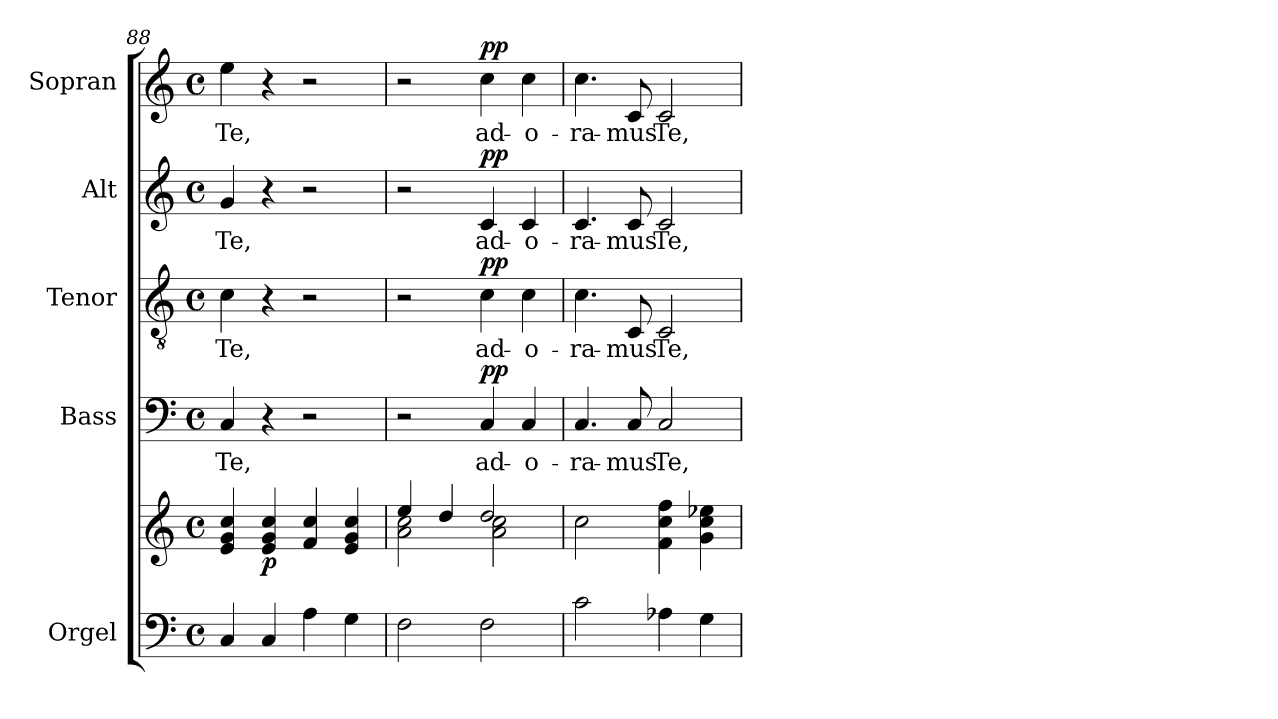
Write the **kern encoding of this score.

**kern	**kern	**dynam	**kern	**text	**dynam	**kern	**text	**dynam	**kern	**text	**dynam	**kern	**text	**dynam
*part5	*part5	*part5	*part4	*part4	*part4	*part3	*part3	*part3	*part2	*part2	*part2	*part1	*part1	*part1
*staff6	*staff5	*staff5/6	*staff4	*staff4	*staff4	*staff3	*staff3	*staff3	*staff2	*staff2	*staff2	*staff1	*staff1	*staff1
*I"Orgel	*	*	*I"Bass	*	*	*I"Tenor	*	*	*I"Alt	*	*	*I"Sopran	*	*
*I'Org.	*	*	*I'B.	*	*	*I'T.	*	*	*I'A.	*	*	*I'S.	*	*
*clefF4	*clefG2	*	*clefF4	*	*	*clefGv2	*	*	*clefG2	*	*	*clefG2	*	*
*k[]	*k[]	*	*k[]	*	*	*k[]	*	*	*k[]	*	*	*k[]	*	*
*C:	*C:	*	*C:	*	*	*C:	*	*	*C:	*	*	*C:	*	*
*M4/4	*M4/4	*	*M4/4	*	*	*M4/4	*	*	*M4/4	*	*	*M4/4	*	*
*met(c)	*met(c)	*	*met(c)	*	*	*met(c)	*	*	*met(c)	*	*	*met(c)	*	*
=88	=88	=88	=88	=88	=88	=88	=88	=88	=88	=88	=88	=88	=88	=88
!	!	!	!	!LO:LY:b	!	!	!LO:LY:b	!	!	!LO:LY:b	!	!	!LO:LY:b	!
4C/	4e/ 4g/ 4cc/	.	4C/	Te,	.	4c\	Te,	.	4g/	Te,	.	4ee\	Te,	.
!	!	!LO:DY:b	!	!	!	!	!	!	!	!	!	!	!	!
4C/	4e/ 4g/ 4cc/	p	4r	.	.	4r	.	.	4r	.	.	4r	.	.
4A\	4f/ 4cc/	.	2r	.	.	2r	.	.	2r	.	.	2r	.	.
4G\	4e/ 4g/ 4cc/	.	.	.	.	.	.	.	.	.	.	.	.	.
=89	=89	=89	=89	=89	=89	=89	=89	=89	=89	=89	=89	=89	=89	=89
*	*^	*	*	*	*	*	*	*	*	*	*	*	*	*
2F\	4ee/	2a\ 2cc\	.	2r	.	.	2r	.	.	2r	.	.	2r	.	.
.	4dd/	.	.	.	.	.	.	.	.	.	.	.	.	.	.
!	!	!	!	!	!LO:LY:b	!LO:DY:a	!	!LO:LY:b	!LO:DY:a	!	!LO:LY:b	!LO:DY:a	!	!LO:LY:b	!LO:DY:a
2F\	2dd/	2a\ 2cc\	.	4C/	ad-	pp	4c\	ad-	pp	4c/	ad-	pp	4cc\	ad-	pp
!	!	!	!	!	!LO:LY:b	!	!	!LO:LY:b	!	!	!LO:LY:b	!	!	!LO:LY:b	!
.	.	.	.	4C/	-o-	.	4c\	-o-	.	4c/	-o-	.	4cc\	-o-	.
*	*v	*v	*	*	*	*	*	*	*	*	*	*	*	*	*
!!LO:LB:g=z
=90	=90	=90	=90	=90	=90	=90	=90	=90	=90	=90	=90	=90	=90	=90
!	!	!	!	!LO:LY:b	!	!	!LO:LY:b	!	!	!LO:LY:b	!	!	!LO:LY:b	!
2c\	2cc\	.	4.C/	-ra-	.	4.c\	-ra-	.	4.c/	-ra-	.	4.cc\	-ra-	.
!	!	!	!	!LO:LY:b	!	!	!LO:LY:b	!	!	!LO:LY:b	!	!	!LO:LY:b	!
.	.	.	8C/	-mus	.	8C/	-mus	.	8c/	-mus	.	8c/	-mus	.
!	!	!	!	!LO:LY:b	!	!	!LO:LY:b	!	!	!LO:LY:b	!	!	!LO:LY:b	!
4A-X\	4f\ 4cc\ 4ff\	.	2C/	Te,	.	2C/	Te,	.	2c/	Te,	.	2c/	Te,	.
4G\	4g\ 4cc\ 4ee-X\	.	.	.	.	.	.	.	.	.	.	.	.	.
=	=	=	=	=	=	=	=	=	=	=	=	=	=	=
*-	*-	*-	*-	*-	*-	*-	*-	*-	*-	*-	*-	*-	*-	*-
